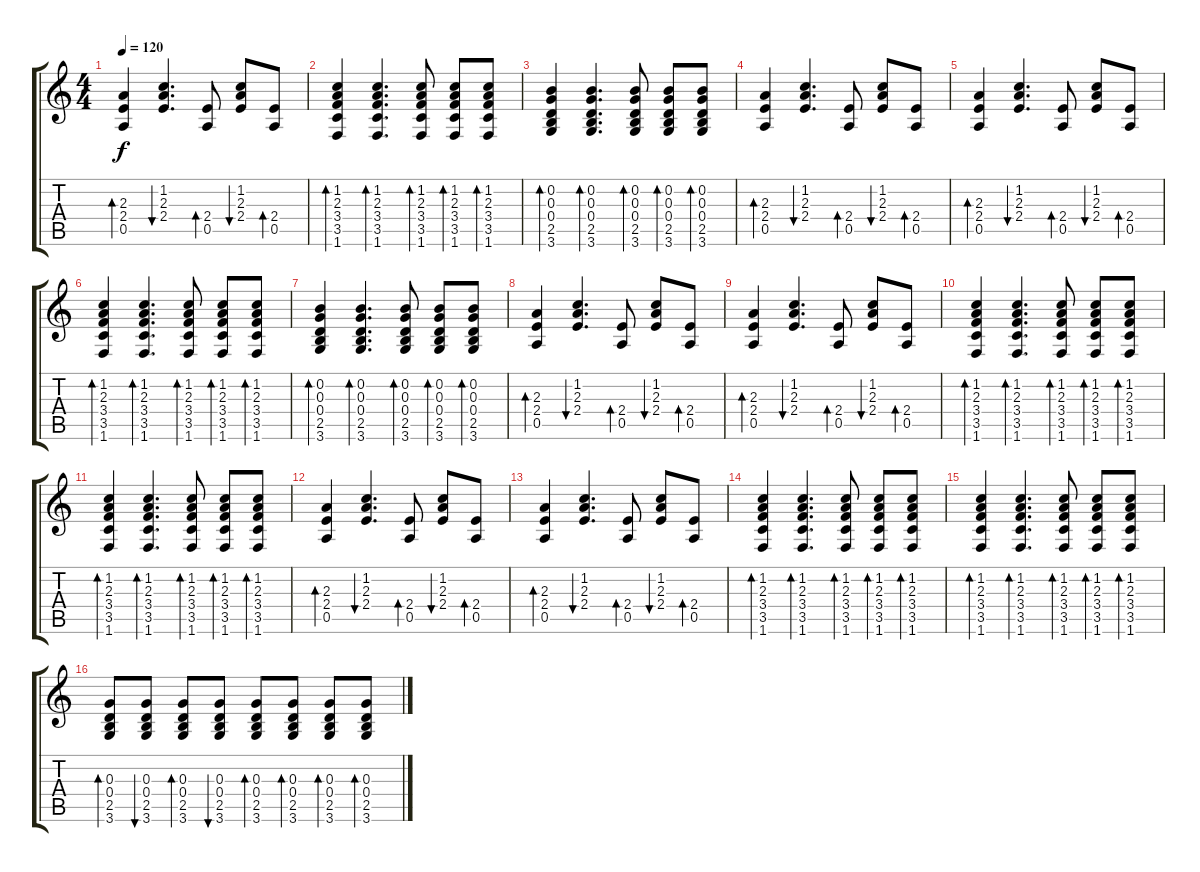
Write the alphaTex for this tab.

\track "" {instrument electricguitarjazz}
\staff {score tabs}
\tuning (E4 B3 G3 D3 A2 E2) {hide}
\ts (4 4)
\tempo 120
\clef g2
\ks c
(2.3 2.4 0.5).4{bd 60 dy f} (1.2 2.3 2.4).4{d bu 60} (2.4 0.5).8{bd 60} (1.2 2.3 2.4).8{bu 60} (2.4 0.5).8{bd 60} |
(1.2 2.3 3.4 3.5 1.6).4{bd 60} (1.2 2.3 3.4 3.5 1.6).4{d bd 60} (1.2 2.3 3.4 3.5 1.6).8{bd 60} (1.2 2.3 3.4 3.5 1.6).8{bd 60} (1.2 2.3 3.4 3.5 1.6).8{bd 60} |
(0.2 0.3 0.4 2.5 3.6).4{bd 60} (0.2 0.3 0.4 2.5 3.6).4{d bd 60} (0.2 0.3 0.4 2.5 3.6).8{bd 60} (0.2 0.3 0.4 2.5 3.6).8{bd 60} (0.2 0.3 0.4 2.5 3.6).8{bd 60} |
(2.3 2.4 0.5).4{bd 60} (1.2 2.3 2.4).4{d bu 60} (2.4 0.5).8{bd 60} (1.2 2.3 2.4).8{bu 60} (2.4 0.5).8{bd 60} |
(2.3 2.4 0.5).4{bd 60} (1.2 2.3 2.4).4{d bu 60} (2.4 0.5).8{bd 60} (1.2 2.3 2.4).8{bu 60} (2.4 0.5).8{bd 60} |
(1.2 2.3 3.4 3.5 1.6).4{bd 60} (1.2 2.3 3.4 3.5 1.6).4{d bd 60} (1.2 2.3 3.4 3.5 1.6).8{bd 60} (1.2 2.3 3.4 3.5 1.6).8{bd 60} (1.2 2.3 3.4 3.5 1.6).8{bd 60} |
(0.2 0.3 0.4 2.5 3.6).4{bd 60} (0.2 0.3 0.4 2.5 3.6).4{d bd 60} (0.2 0.3 0.4 2.5 3.6).8{bd 60} (0.2 0.3 0.4 2.5 3.6).8{bd 60} (0.2 0.3 0.4 2.5 3.6).8{bd 60} |
(2.3 2.4 0.5).4{bd 60} (1.2 2.3 2.4).4{d bu 60} (2.4 0.5).8{bd 60} (1.2 2.3 2.4).8{bu 60} (2.4 0.5).8{bd 60} |
(2.3 2.4 0.5).4{bd 60} (1.2 2.3 2.4).4{d bu 60} (2.4 0.5).8{bd 60} (1.2 2.3 2.4).8{bu 60} (2.4 0.5).8{bd 60} |
(1.2 2.3 3.4 3.5 1.6).4{bd 60} (1.2 2.3 3.4 3.5 1.6).4{d bd 60} (1.2 2.3 3.4 3.5 1.6).8{bd 60} (1.2 2.3 3.4 3.5 1.6).8{bd 60} (1.2 2.3 3.4 3.5 1.6).8{bd 60} |
(1.2 2.3 3.4 3.5 1.6).4{bd 60} (1.2 2.3 3.4 3.5 1.6).4{d bd 60} (1.2 2.3 3.4 3.5 1.6).8{bd 60} (1.2 2.3 3.4 3.5 1.6).8{bd 60} (1.2 2.3 3.4 3.5 1.6).8{bd 60} |
(2.3 2.4 0.5).4{bd 60} (1.2 2.3 2.4).4{d bu 60} (2.4 0.5).8{bd 60} (1.2 2.3 2.4).8{bu 60} (2.4 0.5).8{bd 60} |
(2.3 2.4 0.5).4{bd 60} (1.2 2.3 2.4).4{d bu 60} (2.4 0.5).8{bd 60} (1.2 2.3 2.4).8{bu 60} (2.4 0.5).8{bd 60} |
(1.2 2.3 3.4 3.5 1.6).4{bd 60} (1.2 2.3 3.4 3.5 1.6).4{d bd 60} (1.2 2.3 3.4 3.5 1.6).8{bd 60} (1.2 2.3 3.4 3.5 1.6).8{bd 60} (1.2 2.3 3.4 3.5 1.6).8{bd 60} |
(1.2 2.3 3.4 3.5 1.6).4{bd 60} (1.2 2.3 3.4 3.5 1.6).4{d bd 60} (1.2 2.3 3.4 3.5 1.6).8{bd 60} (1.2 2.3 3.4 3.5 1.6).8{bd 60} (1.2 2.3 3.4 3.5 1.6).8{bd 60} |
(0.3 0.4 2.5 3.6).8{bd 60} (0.3 0.4 2.5 3.6).8{bu 60} (0.3 0.4 2.5 3.6).8{bd 60} (0.3 0.4 2.5 3.6).8{bu 60} (0.3 0.4 2.5 3.6).8{bd 60} (0.3 0.4 2.5 3.6).8{bd 60} (0.3 0.4 2.5 3.6).8{bd 60} (0.3 0.4 2.5 3.6).8{bd 60}
